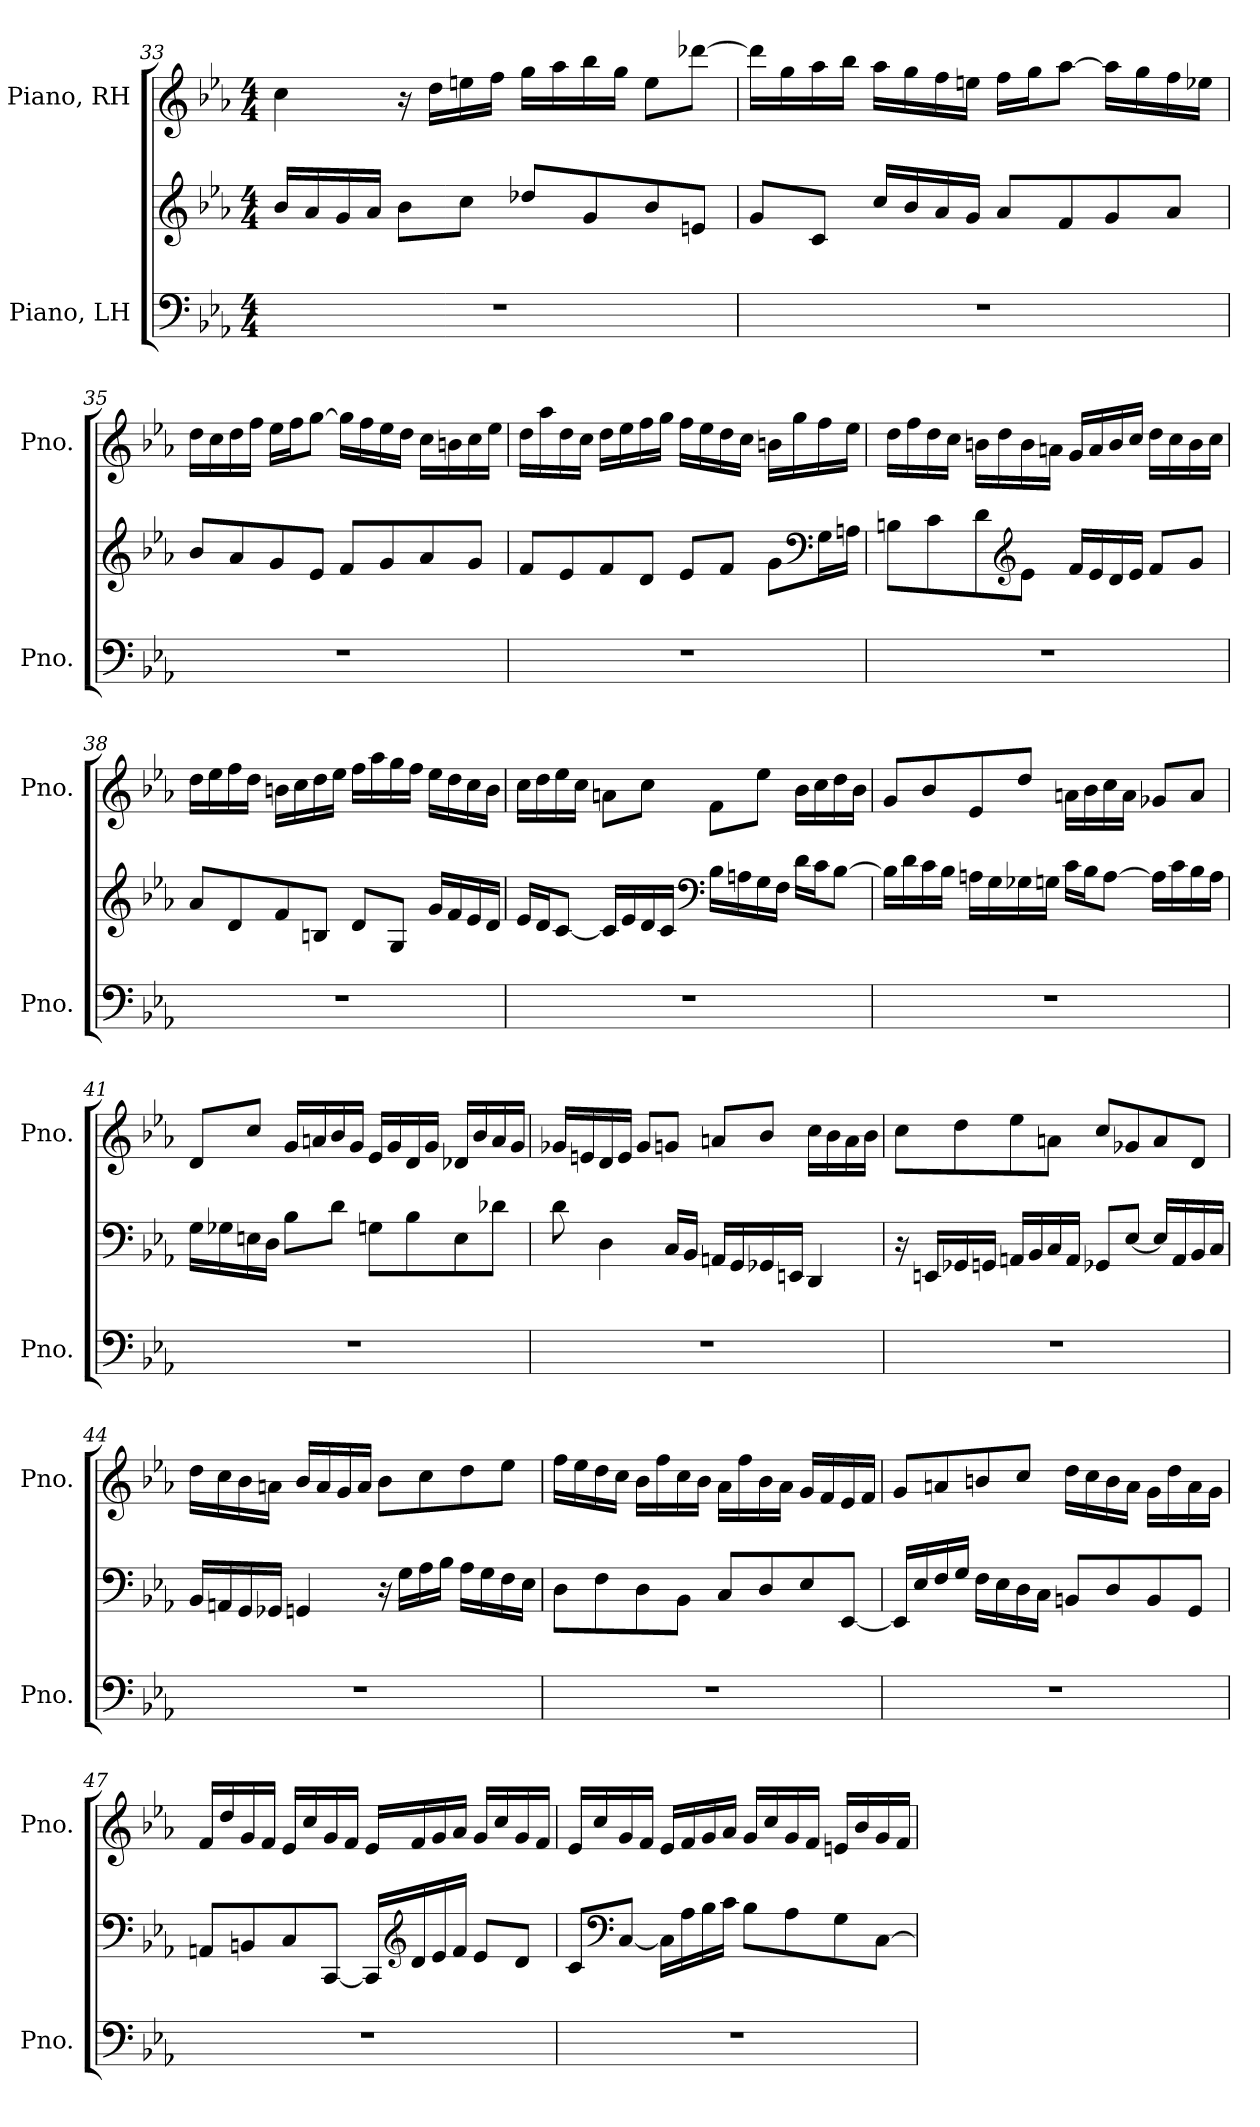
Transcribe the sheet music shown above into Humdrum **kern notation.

**kern	**kern	**kern
*part2	*part2	*part1
*staff3	*staff2	*staff1
*I"Piano, LH	*	*I"Piano, RH
*I'Pno.	*	*I'Pno.
*clefF4	*clefG2	*clefG2
*k[b-e-a-]	*k[b-e-a-]	*k[b-e-a-]
*M4/4	*M4/4	*M4/4
=33	=33	=33
1r	16b-/LL	4cc\
.	16a-/	.
.	16g/	.
.	16a-/JJ	.
.	8b-\L	16r
.	.	16dd\LL
.	8cc\J	16een\
.	.	16ff\JJ
.	8dd-X/L	16gg\LL
.	.	16aa-\
.	8g/	16bb-\
.	.	16gg\JJ
.	8b-/	8ee\L
.	8en/J	[8ddd-X\J
!!LO:LB:g=z
=34	=34	=34
1r	8g/L	16ddd-\LL]
.	.	16gg\
.	8c/J	16aa-\
.	.	16bb-\JJ
.	16cc/LL	16aa-\LL
.	16b-/	16gg\
.	16a-/	16ff\
.	16g/JJ	16een\JJ
.	8a-/L	16ff\LL
.	.	16gg\J
.	8f/	[8aa-\J
.	8g/	16aa-\LL]
.	.	16gg\
.	8a-/J	16ff\
.	.	16ee-X\JJ
=35	=35	=35
1r	8b-/L	16dd\LL
.	.	16cc\
.	8a-/	16dd\
.	.	16ff\JJ
.	8g/	16ee-\LL
.	.	16ff\J
.	8e-/J	[8gg\J
.	8f/L	16gg\LL]
.	.	16ff\
.	8g/	16ee-\
.	.	16dd\JJ
.	8a-/	16cc\LL
.	.	16bn\
.	8g/J	16cc\
.	.	16ee-\JJ
!!LO:LB:g=z
=36	=36	=36
1r	8f/L	16dd\LL
.	.	16aa-\
.	8e-/	16dd\
.	.	16cc\JJ
.	8f/	16dd\LL
.	.	16ee-\
.	8d/J	16ff\
.	.	16gg\JJ
.	8e-/L	16ff\LL
.	.	16ee-\
.	8f/J	16dd\
.	.	16cc\JJ
.	8g\L	16bn\LL
.	.	16gg\
*	*clefF4	*
.	16G\L	16ff\
.	16An\JJ	16ee-\JJ
=37	=37	=37
1r	8Bn\L	16dd\LL
.	.	16ff\
.	8c\	16dd\
.	.	16cc\JJ
.	8d\	16bn\LL
.	.	16dd\
*	*clefG2	*
.	8e-\J	16b\
.	.	16an\JJ
.	16f/LL	16g/LL
.	16e-/	16a/
.	16d/	16b/
.	16e-/JJ	16cc/JJ
.	8f/L	16dd\LL
.	.	16cc\
.	8g/J	16b\
.	.	16cc\JJ
!!LO:PB:g=z
=38	=38	=38
1r	8a-/L	16dd\LL
.	.	16ee-\
.	8d/	16ff\
.	.	16dd\JJ
.	8f/	16bn\LL
.	.	16cc\
.	8Bn/J	16dd\
.	.	16ee-\JJ
.	8d/L	16ff\LL
.	.	16aa-\
.	8G/J	16gg\
.	.	16ff\JJ
.	16g/LL	16ee-\LL
.	16f/	16dd\
.	16e-/	16cc\
.	16d/JJ	16b\JJ
=39	=39	=39
1r	16e-/LL	16cc\LL
.	16d/J	16dd\
.	[8c/J	16ee-\
.	.	16cc\JJ
.	16c/LL]	8an\L
.	16e-/	.
.	16d/	8cc\J
.	16c/JJ	.
*	*clefF4	*
.	16B-\LL	8f\L
.	16An\	.
.	16G\	8ee-\J
.	16F\JJ	.
.	16d\LL	16b-\LL
.	16c\J	16cc\
.	[8B-\J	16dd\
.	.	16b-\JJ
!!LO:LB:g=z
=40	=40	=40
1r	16B-\LL]	8g/L
.	16d\	.
.	16c\	8b-/
.	16B-\JJ	.
.	16An\LL	8e-/
.	16G\	.
.	16G-X\	8dd/J
.	16Gn\JJ	.
.	16c\LL	16an\LL
.	16B-\J	16b-\
.	[8A\J	16cc\
.	.	16a\JJ
.	16A\LL]	8g-X/L
.	16c\	.
.	16B-\	8a/J
.	16A\JJ	.
=41	=41	=41
1r	16G\LL	8d/L
.	16G-X\	.
.	16En\	8cc/J
.	16D\JJ	.
.	8B-\L	16g/LL
.	.	16an/
.	8d\J	16b-/
.	.	16g/JJ
.	8Gn\L	16e-/LL
.	.	16g/
.	8B-\	16d/
.	.	16g/JJ
.	8E\	16d-X/LL
.	.	16b-/
.	8d-X\J	16a/
.	.	16g/JJ
!!LO:LB:g=z
=42	=42	=42
1r	8d\	16g-X/LL
.	.	16en/
.	4D\	16d/
.	.	16e/JJ
.	.	8g-/L
.	16C/LL	8gn/J
.	16BB-/JJ	.
.	16AAn/LL	8an/L
.	16GG/	.
.	16GG-X/	8b-/J
.	16EEn/JJ	.
.	4DD/	16cc\LL
.	.	16b-\
.	.	16a\
.	.	16b-\JJ
=43	=43	=43
1r	16r	8cc\L
.	16EEn/LL	.
.	16GG-X/	8dd\
.	16GGn/JJ	.
.	16AAn/LL	8ee-\
.	16BB-/	.
.	16C/	8an\J
.	16AA/JJ	.
.	8GG-X/L	8cc/L
.	[8E-/J	8g-X/
.	16E-/LL]	8a/
.	16AA/	.
.	16BB-/	8d/J
.	16C/JJ	.
!!LO:LB:g=z
=44	=44	=44
1r	16BB-/LL	16dd\LL
.	16AAn/	16cc\
.	16GG/	16b-\
.	16GG-X/JJ	16an\JJ
.	4GGn/	16b-/LL
.	.	16a/
.	.	16g/
.	.	16a/JJ
.	16r	8b-\L
.	16G\LL	.
.	16A-\	8cc\
.	16B-\JJ	.
.	16A-\LL	8dd\
.	16G\	.
.	16F\	8ee-\J
.	16E-\JJ	.
=45	=45	=45
1r	8D\L	16ff\LL
.	.	16ee-\
.	8F\	16dd\
.	.	16cc\JJ
.	8D\	16b-\LL
.	.	16ff\
.	8BB-\J	16cc\
.	.	16b-\JJ
.	8C/L	16a-\LL
.	.	16ff\
.	8D/	16b-\
.	.	16a-\JJ
.	8E-/	16g/LL
.	.	16f/
.	[8EE-/J	16e-/
.	.	16f/JJ
!!LO:PB:g=z
=46	=46	=46
1r	16EE-/LL]	8g/L
.	16E-/	.
.	16F/	8an/
.	16G/JJ	.
.	16F\LL	8bn/
.	16E-\	.
.	16D\	8cc/J
.	16C\JJ	.
.	8BBn/L	16dd\LL
.	.	16cc\
.	8D/	16b\
.	.	16a\JJ
.	8BB/	16g\LL
.	.	16dd\
.	8GG/J	16a\
.	.	16g\JJ
=47	=47	=47
1r	8AAn/L	16f/LL
.	.	16dd/
.	8BBn/	16g/
.	.	16f/JJ
.	8C/	16e-/LL
.	.	16cc/
.	[8CC/J	16g/
.	.	16f/JJ
.	16CC/LL]	16e-/LL
*	*clefG2	*
.	16d/	16f/
.	16e-/	16g/
.	16f/JJ	16a-/JJ
.	8e-/L	16g/LL
.	.	16cc/
.	8d/J	16g/
.	.	16f/JJ
!!LO:LB:g=z
=48	=48	=48
1r	8c/L	16e-/LL
.	.	16cc/
*	*clefF4	*
.	[8C/J	16g/
.	.	16f/JJ
.	16C\LL]	16e-/LL
.	16A-\	16f/
.	16B-\	16g/
.	16c\JJ	16a-/JJ
.	8B-\L	16g/LL
.	.	16cc/
.	8A-\	16g/
.	.	16f/JJ
.	8G\	16en/LL
.	.	16b-/
.	[8C\J	16g/
.	.	16f/JJ
=	=	=
*-	*-	*-
